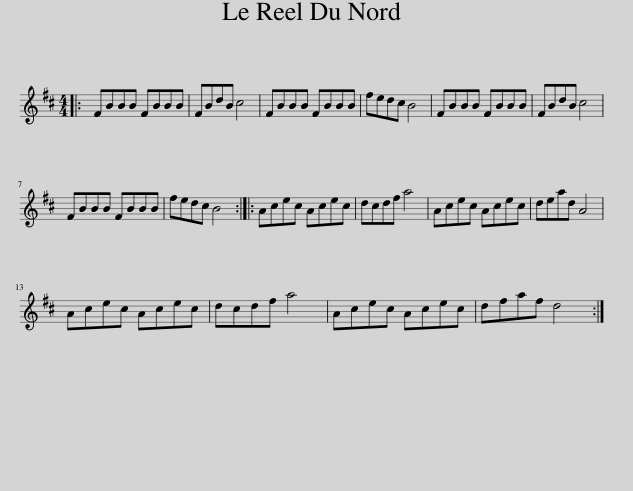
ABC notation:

X:1
L:1/8
M:4/4
I:linebreak $
K:Bmin
V:1 treble
V:1
|: FBBB FBBB | FBdB c4 | FBBB FBBB | fedc B4 | FBBB FBBB | %5
 FBdB c4 |$ FBBB FBBB | fedc B4 :: Acec Acec | dcdf a4 | %10
 Acec Acec | dead A4 |$ Acec Acec | dcdf a4 | Acec Acec | %15
 dfaf d4 :| %16
